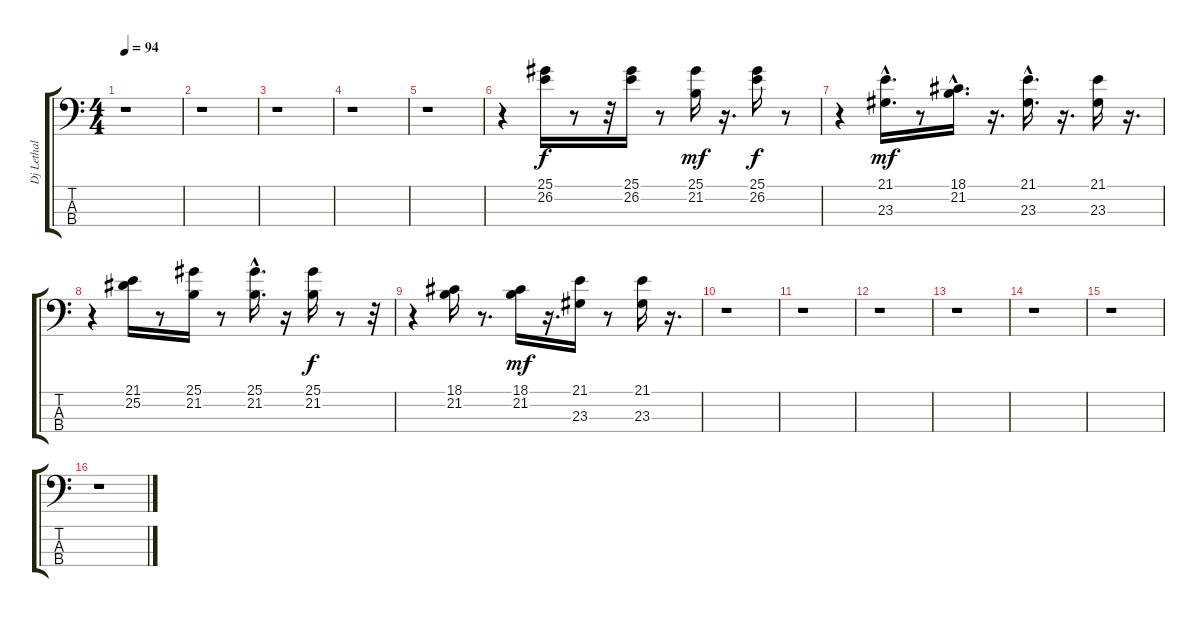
\track ("Dj Lethal" "Dj Lethal") {instrument pad3polysynth}
\staff {score tabs}
\tuning (G2 D2 A1 E1) {hide}
\ts (4 4)
\tempo 94
\clef f4
\ks c
r.1{dy f} |
r.1 |
r.1 |
r.1 |
r.1 |
r.4 (25.1 26.2).16{balance 8} r.8 r.32 (25.1 26.2).16 r.8 (25.1 21.2).16{dy mf} r.16{d} (25.1 26.2).16{dy f} r.8 |
r.4 (21.1{hac} 23.3{hac}).16{d dy mf} r.8 (18.1 21.2{hac}).16{d} r.16{d} (21.1{hac} 23.3).16{d} r.16{d} (21.1 23.3).16 r.16{d} |
r.4 (21.1 25.2).16 r.8 (25.1 21.2).16 r.8 (25.1{hac} 21.2).16{d} r.16 (25.1 21.2).16{dy f} r.8 r.32 |
r.4 (18.1 21.2).16 r.8{d} (18.1 21.2).16{dy mf} r.16{d} (21.1 23.3).16 r.8 (21.1 23.3).16 r.16{d} |
r.1 |
r.1 |
r.1 |
r.1 |
r.1 |
r.1 |
r.1
